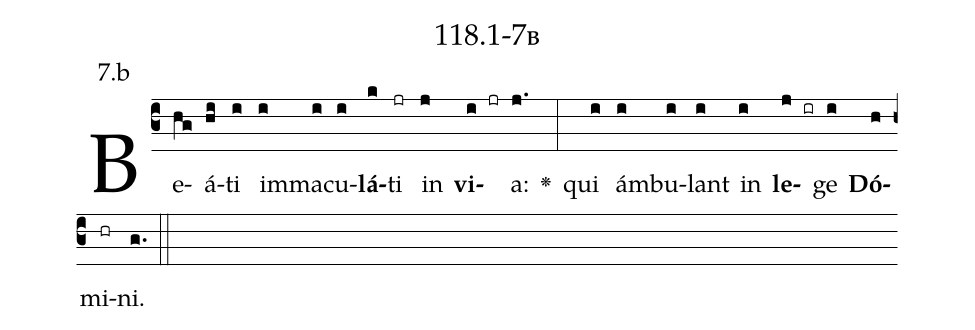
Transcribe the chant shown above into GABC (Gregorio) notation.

name: 118.1-7b;
annotation: 7.b;
%%
(c3)Be(hg)á(hi)ti(i) im(i)ma(i)cu(i)<b>lá</b>(k)ti(jr) in(j) <b>vi</b>(i jr)a:(j.) <v>\greheightstar</v>(:) qui(i) ám(i)bu(i)lant(i) in(i) <b>le</b>(j ir)ge(i) <b>Dó</b>(h)mi(hr)ni.(g.) (::)


%E(i) u(i) o(j) u(i) a(h) e.(g.) (::)
